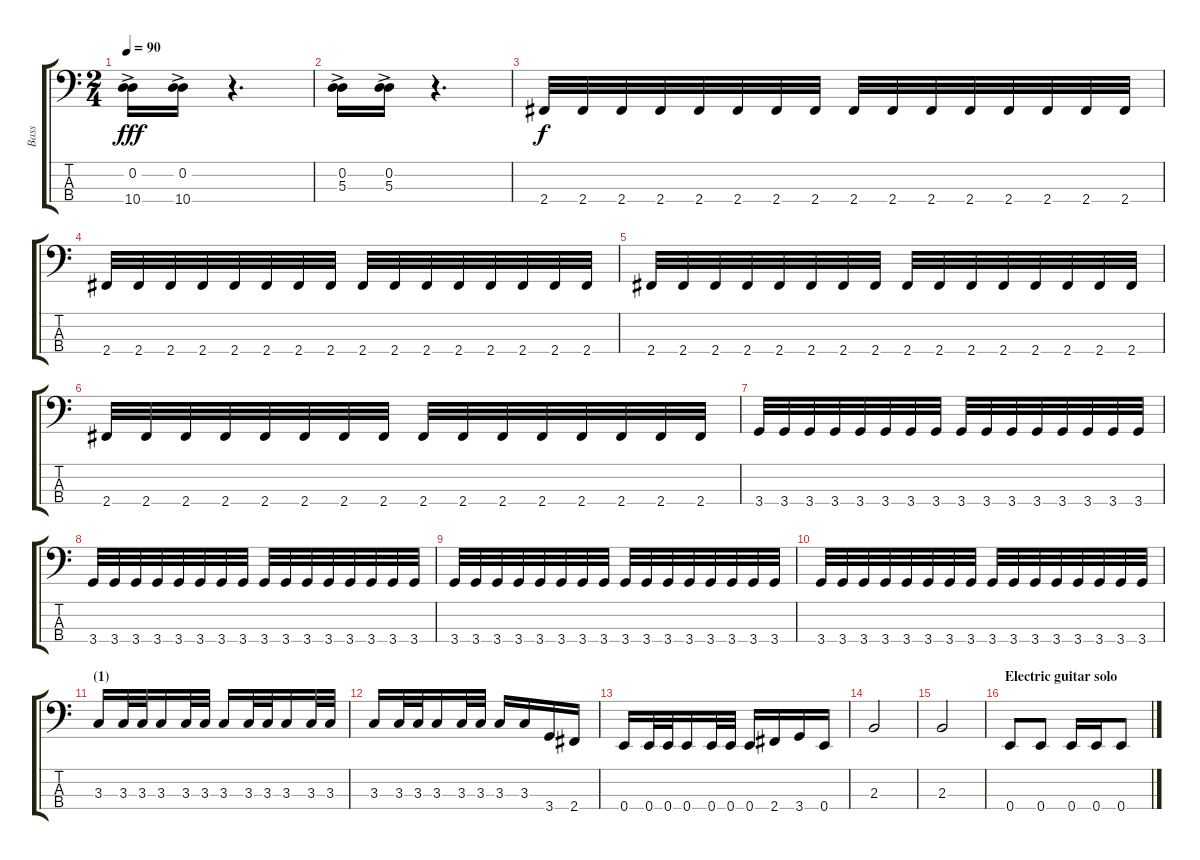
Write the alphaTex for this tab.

\track ("Bass" "Bass") {instrument electricbasspick}
\staff {score tabs}
\tuning (G2 D2 A1 E1) {hide}
\ts (2 4)
\tempo 90
\clef f4
\ks c
(0.2{ac} 10.4{ac}).16{dy fff} (0.2{ac} 10.4{ac}).16 r.4{d} |
(0.2{ac} 5.3{ac}).16 (0.2{ac} 5.3{ac}).16 r.4{d} |
2.4.32{dy f} 2.4.32 2.4.32 2.4.32 2.4.32 2.4.32 2.4.32 2.4.32 2.4.32 2.4.32 2.4.32 2.4.32 2.4.32 2.4.32 2.4.32 2.4.32 |
2.4.32 2.4.32 2.4.32 2.4.32 2.4.32 2.4.32 2.4.32 2.4.32 2.4.32 2.4.32 2.4.32 2.4.32 2.4.32 2.4.32 2.4.32 2.4.32 |
2.4.32 2.4.32 2.4.32 2.4.32 2.4.32 2.4.32 2.4.32 2.4.32 2.4.32 2.4.32 2.4.32 2.4.32 2.4.32 2.4.32 2.4.32 2.4.32 |
2.4.32 2.4.32 2.4.32 2.4.32 2.4.32 2.4.32 2.4.32 2.4.32 2.4.32 2.4.32 2.4.32 2.4.32 2.4.32 2.4.32 2.4.32 2.4.32 |
3.4.32 3.4.32 3.4.32 3.4.32 3.4.32 3.4.32 3.4.32 3.4.32 3.4.32 3.4.32 3.4.32 3.4.32 3.4.32 3.4.32 3.4.32 3.4.32 |
3.4.32 3.4.32 3.4.32 3.4.32 3.4.32 3.4.32 3.4.32 3.4.32 3.4.32 3.4.32 3.4.32 3.4.32 3.4.32 3.4.32 3.4.32 3.4.32 |
3.4.32 3.4.32 3.4.32 3.4.32 3.4.32 3.4.32 3.4.32 3.4.32 3.4.32 3.4.32 3.4.32 3.4.32 3.4.32 3.4.32 3.4.32 3.4.32 |
3.4.32 3.4.32 3.4.32 3.4.32 3.4.32 3.4.32 3.4.32 3.4.32 3.4.32 3.4.32 3.4.32 3.4.32 3.4.32 3.4.32 3.4.32 3.4.32 |
\section ("" "(1)")
3.3.16 3.3.32 3.3.32 3.3.16 3.3.32 3.3.32 3.3.16 3.3.32 3.3.32 3.3.16 3.3.32 3.3.32 |
3.3.16 3.3.32 3.3.32 3.3.16 3.3.32 3.3.32 3.3.16 3.3.16 3.4.16 2.4.16 |
0.4.16 0.4.32 0.4.32 0.4.16 0.4.32 0.4.32 0.4.16 2.4.16 3.4.16 0.4.16 |
2.3.2 |
2.3.2 |
\section ("" "Electric guitar solo")
0.4.8 0.4.8 0.4.16 0.4.16 0.4.8
